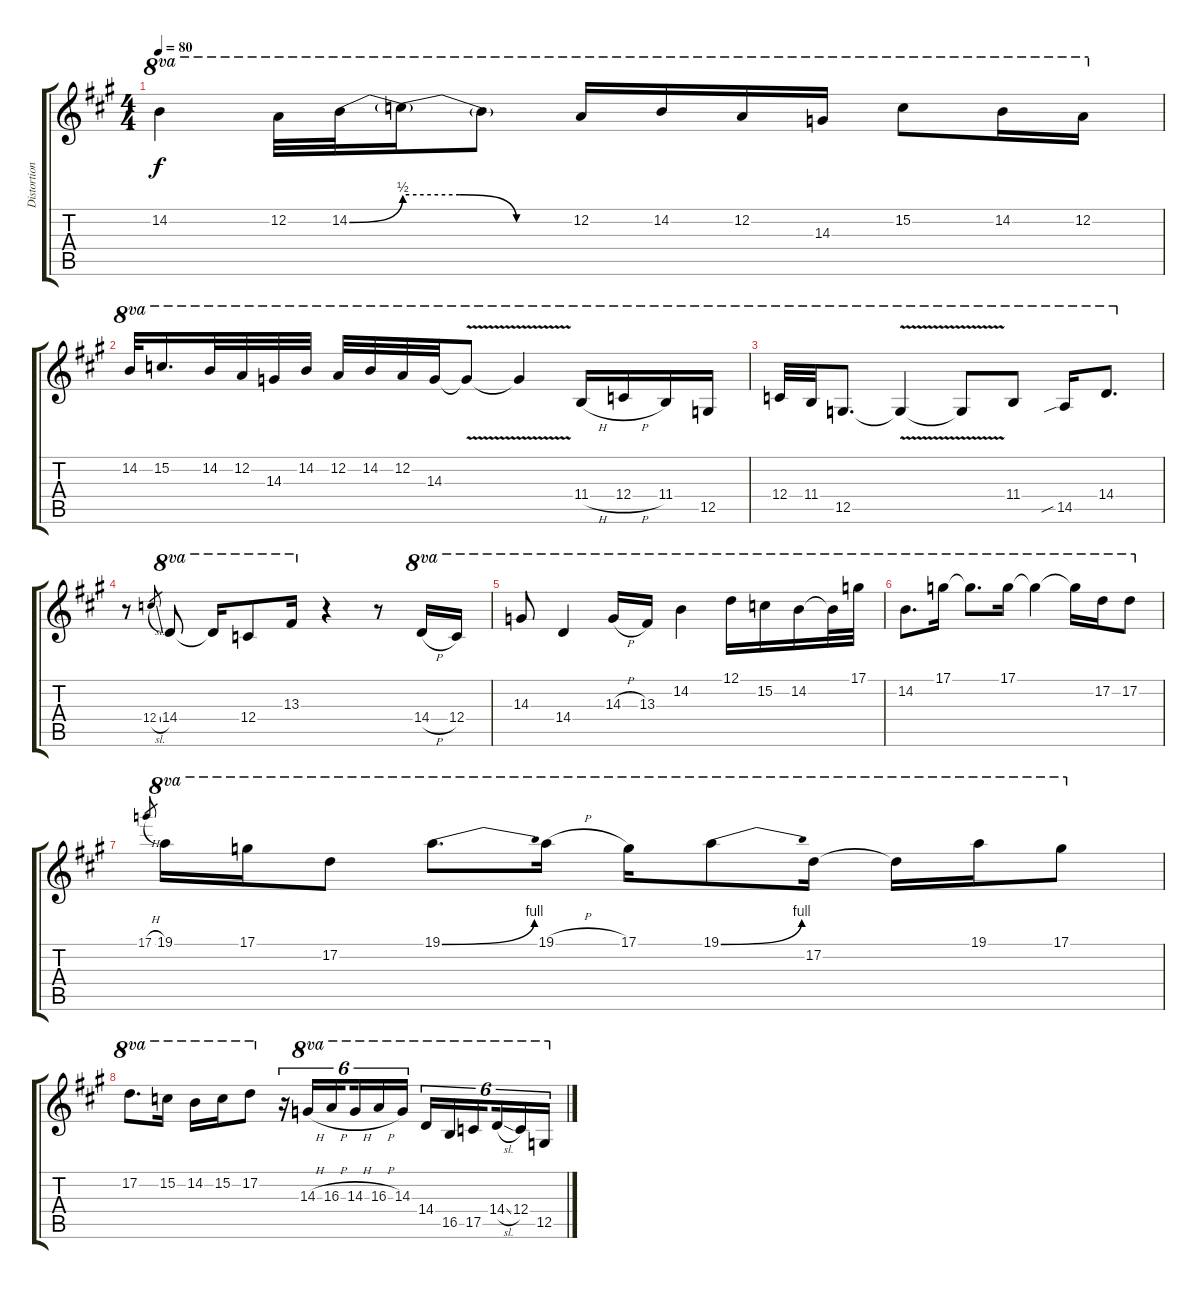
\track ("Distortion 2" "Distortion") {instrument distortionguitar}
\staff {score tabs}
\tuning (D4 A3 F3 C3 G2 D2) {hide}
\ts (4 4)
\tempo 80
\clef g2
\ks a
14.2.4{ot 8va dy f} 12.2.32{ot 8va} 14.2{be (bend 0 0 60 2)}.32{ot 8va} 14.2{be (custom 0 2 20 2 40 0 60 0) t}.16{ot 8va} 14.2{t}.8{ot 8va} 12.2.16{ot 8va} 14.2.16{ot 8va} 12.2.16{ot 8va} 14.3.16{ot 8va} 15.2.8{ot 8va} 14.2.16{ot 8va} 12.2.16{ot 8va} |
14.2.32{ot 8va} 15.2.16{d ot 8va} 14.2.32{ot 8va} 12.2.32{ot 8va} 14.3.32{ot 8va} 14.2.32{ot 8va} 12.2.32{ot 8va} 14.2.32{ot 8va} 12.2.32{ot 8va} 14.3.32{ot 8va} 14.3{v t}.8{ot 8va} 14.3{v t}.4{ot 8va} 11.4{h}.16{ot 8va} 12.4{h}.16{ot 8va} 11.4.16{ot 8va} 12.5.16{ot 8va} |
12.4.32{ot 8va} 11.4.32{ot 8va} 12.5.8{d ot 8va} 12.5{v t}.4{ot 8va} 12.5{v t}.8{ot 8va} 11.4.8{ot 8va} 14.5{sib}.16{ot 8va} 14.4.8{d ot 8va} |
r.8 12.4{sl}.8{gr} 14.4.8{ot 8va} 14.4{t}.16{ot 8va} 12.4.8{ot 8va} 13.3.16{ot 8va} r.4 r.8 14.4{h}.16{ot 8va} 12.4.16{ot 8va} |
14.3.8{ot 8va} 14.4.4{ot 8va} 14.3{h}.16{ot 8va} 13.3.16{ot 8va} 14.2.4{ot 8va} 12.1.16{ot 8va} 15.2.16{ot 8va} 14.2.16{ot 8va} 14.2{t}.32{ot 8va} 17.1.32{ot 8va} |
14.2.8{d ot 8va} 17.1.16{ot 8va} 17.1{t}.8{d ot 8va} 17.1.16{ot 8va} 17.1{t}.4{ot 8va} 17.1{t}.16{ot 8va} 17.2.16{ot 8va} 17.2.8{ot 8va} |
17.1{h}.8{gr} 19.1.16{ot 8va} 17.1.16{ot 8va} 17.2.8{ot 8va} 19.1{be (bend 0 0 60 4)}.8{d ot 8va} 19.1{h}.16{ot 8va} 17.1.16{ot 8va} 19.1{be (bend 0 0 60 4)}.8{ot 8va} 17.2.16{ot 8va} 17.2{t}.16{ot 8va} 19.1.16{ot 8va} 17.1.8{ot 8va} |
17.2.8{d ot 8va} 15.2.16{ot 8va} 14.2.16{ot 8va} 15.2.16{ot 8va} 17.2.8{ot 8va} r.16{tu (6 4)} 14.3{h}.16{tu (6 4) ot 8va} 16.3{h}.16{tu (6 4) ot 8va beam splitsecondary} 14.3{h}.16{tu (6 4) ot 8va} 16.3{h}.16{tu (6 4) ot 8va} 14.3.16{tu (6 4) ot 8va} 14.4.16{tu (6 4) ot 8va} 16.5.16{tu (6 4) ot 8va} 17.5.16{tu (6 4) ot 8va beam splitsecondary} 14.4{sl}.16{tu (6 4) ot 8va} 12.4.16{tu (6 4) ot 8va} 12.5.16{tu (6 4) ot 8va}
